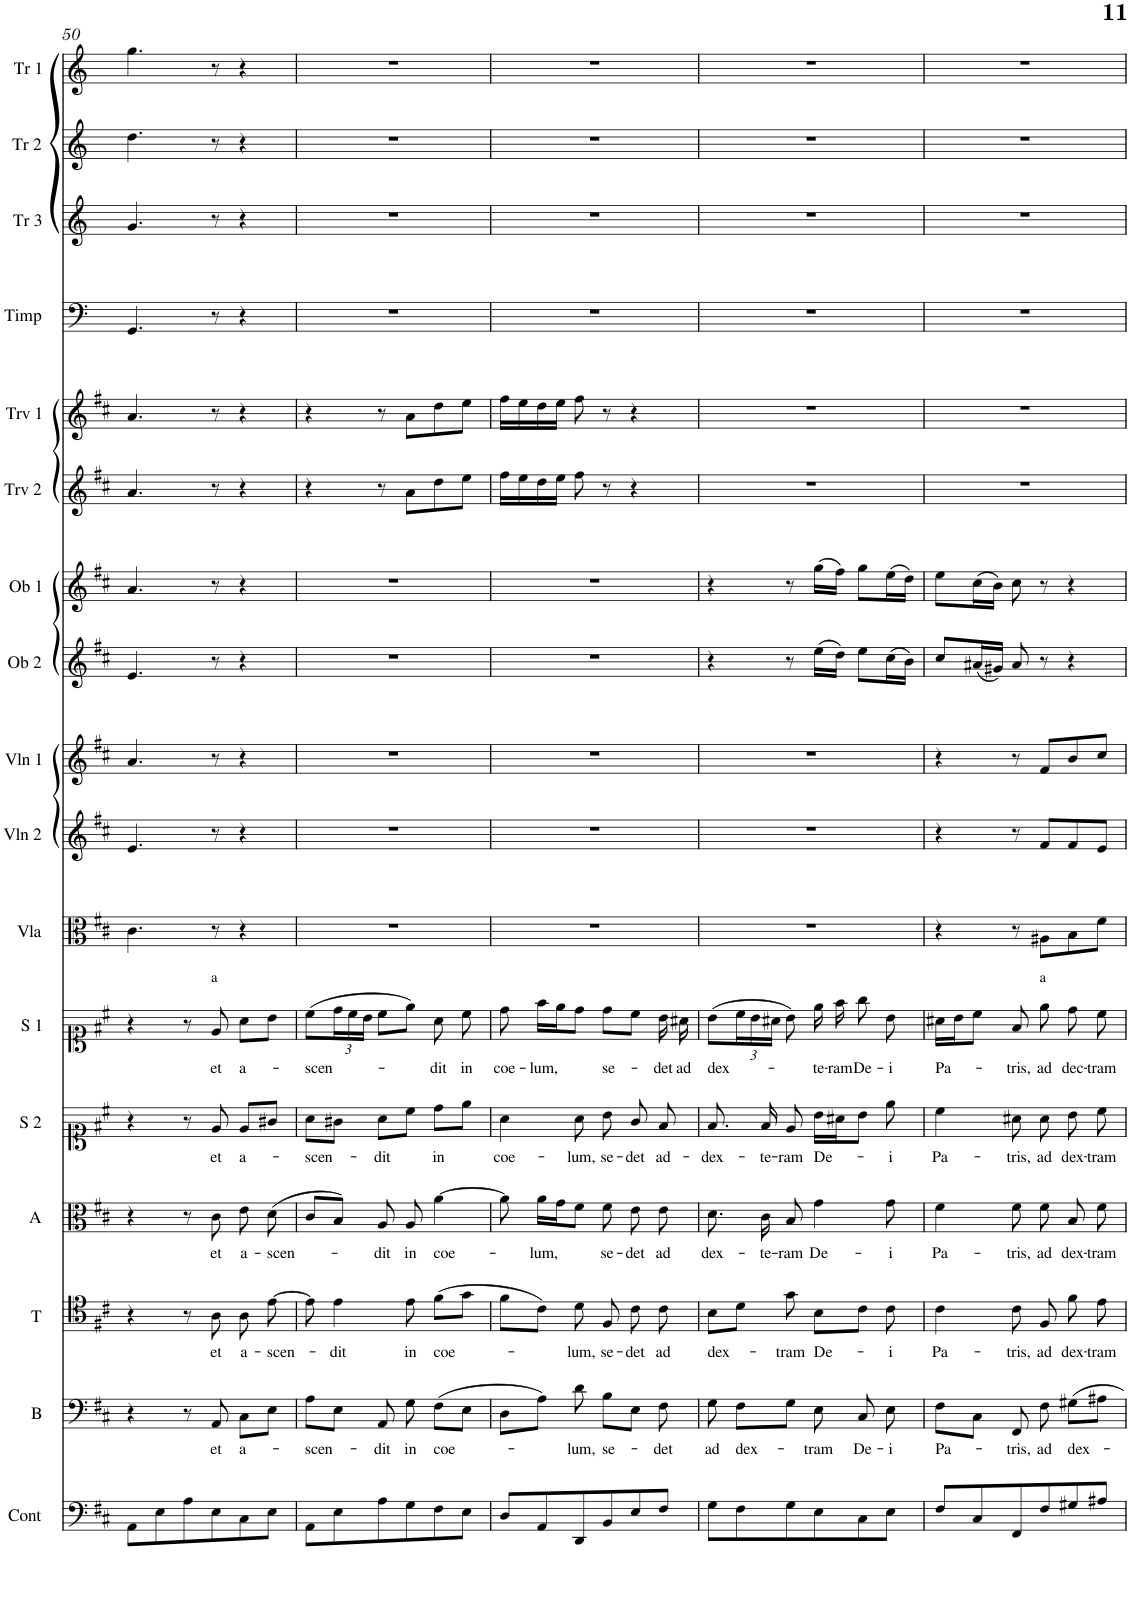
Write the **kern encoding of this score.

**kern	**kern	**text	**kern	**text	**kern	**text	**kern	**text	**kern	**text	**kern	**kern	**kern	**kern	**kern	**kern	**kern	**kern	**kern	**kern	**kern
*part17	*part16	*part16	*part15	*part15	*part14	*part14	*part13	*part13	*part12	*part12	*part11	*part10	*part9	*part8	*part7	*part6	*part5	*part4	*part3	*part2	*part1
*staff17	*staff16	*staff16	*staff15	*staff15	*staff14	*staff14	*staff13	*staff13	*staff12	*staff12	*staff11	*staff10	*staff9	*staff8	*staff7	*staff6	*staff5	*staff4	*staff3	*staff2	*staff1
*I"Continuo	*I"Bass	*	*I"Tenor	*	*I"Alto	*	*I"Soprano 2	*	*I"Soprano 1	*	*I"Viola	*I"Violin 2	*I"Violin 1	*I"Oboe 2	*I"Oboe 1	*I"Traverso 2	*I"Traverso 1	*I"Timpani	*I"Tromba 3	*I"Tromba 2	*I"Tromba 1
*I'Cont	*I'B	*	*I'T	*	*I'A	*	*I'S 2	*	*I'S 1	*	*I'Vla	*I'Vln 2	*I'Vln 1	*I'Ob 2	*I'Ob 1	*I'Trv 2	*I'Trv 1	*I'Timp	*I'Tr 3	*I'Tr 2	*I'Tr 1
!!LO:PB:g=z
*clefF4	*clefF4	*	*clefC4	*	*clefC3	*	*clefC1	*	*clefC1	*	*clefC3	*clefG2	*clefG2	*clefG2	*clefG2	*clefG2	*clefG2	*clefF4	*clefG2	*clefG2	*clefG2
*	*	*	*	*	*	*	*	*	*	*	*	*	*	*	*	*	*	*Trd-1c-2	*Trd-1c-2	*Trd-1c-2	*Trd-1c-2
*k[f#c#]	*k[f#c#]	*	*k[f#c#]	*	*k[f#c#]	*	*k[f#c#]	*	*k[f#c#]	*	*k[f#c#]	*k[f#c#]	*k[f#c#]	*k[f#c#]	*k[f#c#]	*k[f#c#]	*k[f#c#]	*k[]	*k[]	*k[]	*k[]
*M3/4	*M3/4	*	*M3/4	*	*M3/4	*	*M3/4	*	*M3/4	*	*M3/4	*M3/4	*M3/4	*M3/4	*M3/4	*M3/4	*M3/4	*M3/4	*M3/4	*M3/4	*M3/4
=50	=50	=50	=50	=50	=50	=50	=50	=50	=50	=50	=50	=50	=50	=50	=50	=50	=50	=50	=50	=50	=50
8AA\L	4r	.	4r	.	4r	.	4r	.	4r	.	4.c#\	4.e/	4.a/	4.e/	4.a/	4.a/	4.a/	4.GG/	4.g/	4.dd\	4.gg\
8E\	.	.	.	.	.	.	.	.	.	.	.	.	.	.	.	.	.	.	.	.	.
8A\	8r	.	8r	.	8r	.	8r	.	8r	.	.	.	.	.	.	.	.	.	.	.	.
!	!	!	!	!	!	!	!	!	!LO:TX:a:t=a	!	!	!	!	!	!	!	!	!	!	!	!
!	!	!LO:LY:b	!	!LO:LY:b	!	!LO:LY:b	!	!LO:LY:b	!	!LO:LY:b	!	!	!	!	!	!	!	!	!	!	!
8E\	8AA/	et	8A\	et	8c#\	et	8e/	et	8e/	et	8r	8r	8r	8r	8r	8r	8r	8r	8r	8r	8r
!	!	!LO:LY:b	!	!LO:LY:b	!	!LO:LY:b	!	!LO:LY:b	!	!LO:LY:b	!	!	!	!	!	!	!	!	!	!	!
8C#\	8C#\L	a-	8A\	a-	8e\	a-	8e/L	a-	8a\L	a-	4r	4r	4r	4r	4r	4r	4r	4r	4r	4r	4r
!	!	!	!	!LO:LY:b	!	!LO:LY:b	!	!	!	!	!	!	!	!	!	!	!	!	!	!	!
8E\J	8E\J	.	[8e\	-scen-	(8d\	-scen-	8g#X/J	.	8b\J	.	.	.	.	.	.	.	.	.	.	.	.
=51	=51	=51	=51	=51	=51	=51	=51	=51	=51	=51	=51	=51	=51	=51	=51	=51	=51	=51	=51	=51	=51
!	!	!LO:LY:b	!	!	!	!	!	!LO:LY:b	!	!LO:LY:b	!	!	!	!	!	!	!	!	!	!	!
8AA\L	8A\L	-scen-	8e\]	.	8c#/L	.	8a\L	-scen-	(8cc#\L	-scen-	2.r	2.r	2.r	2.r	2.r	4r	4r	2.r	2.r	2.r	2.r
!	!	!	!	!LO:LY:b	!	!	!	!	!	!	!	!	!	!	!	!	!	!	!	!	!
*	*	*	*	*	*	*	*	*	*Xbrackettup	*	*	*	*	*	*	*	*	*	*	*	*
8E\	8E\J	.	4e\	-dit	8B/J)	.	8g#X\J	.	24dd\L	.	.	.	.	.	.	.	.	.	.	.	.
.	.	.	.	.	.	.	.	.	24cc#\	.	.	.	.	.	.	.	.	.	.	.	.
.	.	.	.	.	.	.	.	.	24b\JJ	.	.	.	.	.	.	.	.	.	.	.	.
!	!	!LO:LY:b	!	!	!	!LO:LY:b	!	!LO:LY:b	!	!	!	!	!	!	!	!	!	!	!	!	!
8A\	8AA/	-dit	.	.	8A/	-dit	8a\L	-dit	8cc#\L	.	.	.	.	.	.	8r	8r	.	.	.	.
!	!	!LO:LY:b	!	!LO:LY:b	!	!LO:LY:b	!	!	!	!	!	!	!	!	!	!	!	!	!	!	!
8G\	8G\	in	8e\	in	8A/	in	8cc#\J	.	8ee\J)	.	.	.	.	.	.	8a\L	8a\L	.	.	.	.
!	!	!LO:LY:b	!	!LO:LY:b	!	!LO:LY:b	!	!LO:LY:b	!	!LO:LY:b	!	!	!	!	!	!	!	!	!	!	!
8F#\	(8F#\L	coe-	(8f#\L	coe-	[4a\	coe-	8dd\L	in	8a\	-dit	.	.	.	.	.	8dd\	8dd\	.	.	.	.
!	!	!	!	!	!	!	!	!	!	!LO:LY:b	!	!	!	!	!	!	!	!	!	!	!
8E\J	8E\J	.	8g\J	.	.	.	8ee\J	.	8cc#\	in	.	.	.	.	.	8ee\J	8ee\J	.	.	.	.
=52	=52	=52	=52	=52	=52	=52	=52	=52	=52	=52	=52	=52	=52	=52	=52	=52	=52	=52	=52	=52	=52
!	!	!	!	!	!	!	!	!LO:LY:b	!	!LO:LY:b	!	!	!	!	!	!	!	!	!	!	!
8D/L	8D\L	.	8f#\L	.	8a\]	.	4a\	coe-	8dd\	coe-	2.r	2.r	2.r	2.r	2.r	16ff#\LL	16ff#\LL	2.r	2.r	2.r	2.r
.	.	.	.	.	.	.	.	.	.	.	.	.	.	.	.	16ee\	16ee\	.	.	.	.
!	!	!	!	!	!	!LO:LY:b	!	!	!	!LO:LY:b	!	!	!	!	!	!	!	!	!	!	!
8AA/	8A\J)	.	8c#\J)	.	16a\LL	-lum,	.	.	16ff#\LL	-lum,	.	.	.	.	.	16dd\	16dd\	.	.	.	.
.	.	.	.	.	16g\J	.	.	.	16ee\J	.	.	.	.	.	.	16ee\JJ	16ee\JJ	.	.	.	.
!	!	!LO:LY:b	!	!LO:LY:b	!	!	!	!LO:LY:b	!	!	!	!	!	!	!	!	!	!	!	!	!
8DD/	8d\	-lum,	8d\	-lum,	8f#\J	.	8a\	-lum,	8dd\J	.	.	.	.	.	.	8ff#\	8ff#\	.	.	.	.
!	!	!LO:LY:b	!	!LO:LY:b	!	!LO:LY:b	!	!LO:LY:b	!	!LO:LY:b	!	!	!	!	!	!	!	!	!	!	!
8BB/	8B\L	se-	8F#/	se-	8f#\	se-	8b\	se-	8dd\L	se-	.	.	.	.	.	8r	8r	.	.	.	.
!	!	!	!	!LO:LY:b	!	!LO:LY:b	!	!LO:LY:b	!	!	!	!	!	!	!	!	!	!	!	!	!
8E/	8E\J	.	8c#\	-det	8e\	-det	8g/	-det	8cc#\J	.	.	.	.	.	.	4r	4r	.	.	.	.
!	!	!LO:LY:b	!	!LO:LY:b	!	!LO:LY:b	!	!LO:LY:b	!	!LO:LY:b	!	!	!	!	!	!	!	!	!	!	!
8F#/J	8F#\	-det	8c#\	ad	8e\	ad	8f#/	ad-	16b\	-det	.	.	.	.	.	.	.	.	.	.	.
!	!	!	!	!	!	!	!	!	!	!LO:LY:b	!	!	!	!	!	!	!	!	!	!	!
.	.	.	.	.	.	.	.	.	16a#X\	ad	.	.	.	.	.	.	.	.	.	.	.
=53	=53	=53	=53	=53	=53	=53	=53	=53	=53	=53	=53	=53	=53	=53	=53	=53	=53	=53	=53	=53	=53
!	!	!LO:LY:b	!	!LO:LY:b	!	!LO:LY:b	!	!LO:LY:b	!	!LO:LY:b	!	!	!	!	!	!	!	!	!	!	!
8G\L	8G\	ad	8B\L	dex-	8.d\	dex-	8.f#/	-dex-	(8b\L	dex-	2.r	2.r	2.r	4r	4r	2.r	2.r	2.r	2.r	2.r	2.r
!	!	!LO:LY:b	!	!	!	!	!	!	!	!	!	!	!	!	!	!	!	!	!	!	!
8F#\	8F#\L	dex-	8d\J	.	.	.	.	.	24cc#\L	.	.	.	.	.	.	.	.	.	.	.	.
.	.	.	.	.	.	.	.	.	24b\	.	.	.	.	.	.	.	.	.	.	.	.
!	!	!	!	!	!	!LO:LY:b	!	!LO:LY:b	!	!	!	!	!	!	!	!	!	!	!	!	!
.	.	.	.	.	16c#\	-te-	16f#/	-te-	.	.	.	.	.	.	.	.	.	.	.	.	.
.	.	.	.	.	.	.	.	.	24a#X\JJ	.	.	.	.	.	.	.	.	.	.	.	.
!	!	!	!	!LO:LY:b	!	!LO:LY:b	!	!LO:LY:b	!	!	!	!	!	!	!	!	!	!	!	!	!
8G\	8G\J	.	8g\	-tram	8B/	-ram	8e/	-ram	8b\)	.	.	.	.	8r	8r	.	.	.	.	.	.
!	!	!LO:LY:b	!	!LO:LY:b	!	!LO:LY:b	!	!LO:LY:b	!	!LO:LY:b	!	!	!	!	!	!	!	!	!	!	!
8E\	8E\	-tram	8B\L	De-	4g\	De-	16b\LL	De-	16ee\	-te-	.	.	.	(16ee\LL	(16gg\LL	.	.	.	.	.	.
!	!	!	!	!	!	!	!	!	!	!LO:LY:b	!	!	!	!	!	!	!	!	!	!	!
.	.	.	.	.	.	.	16a#X\J	.	16ff#\	-ram	.	.	.	16dd\JJ)	16ff#\JJ)	.	.	.	.	.	.
!	!	!LO:LY:b	!	!	!	!	!	!	!	!LO:LY:b	!	!	!	!	!	!	!	!	!	!	!
8C#\	8C#/	De-	8c#\J	.	.	.	8b\J	.	8gg\	De-	.	.	.	8ee\L	8gg\L	.	.	.	.	.	.
!	!	!LO:LY:b	!	!LO:LY:b	!	!LO:LY:b	!	!LO:LY:b	!	!LO:LY:b	!	!	!	!	!	!	!	!	!	!	!
8E\J	8E\	-i	8c#\	-i	8g\	-i	8ee\	-i	8b\	-i	.	.	.	(16cc#\L	(16ee\L	.	.	.	.	.	.
.	.	.	.	.	.	.	.	.	.	.	.	.	.	16b\JJ)	16dd\JJ)	.	.	.	.	.	.
=54	=54	=54	=54	=54	=54	=54	=54	=54	=54	=54	=54	=54	=54	=54	=54	=54	=54	=54	=54	=54	=54
!	!	!LO:LY:b	!	!LO:LY:b	!	!LO:LY:b	!	!LO:LY:b	!	!LO:LY:b	!	!	!	!	!	!	!	!	!	!	!
8F#/L	8F#\L	Pa-	4c#\	Pa-	4f#\	Pa-	4cc#\	Pa-	16a#X\LL	Pa-	4r	4r	4r	8cc#/L	8ee\L	2.r	2.r	2.r	2.r	2.r	2.r
.	.	.	.	.	.	.	.	.	16b\J	.	.	.	.	.	.	.	.	.	.	.	.
8C#/	8C#\J	.	.	.	.	.	.	.	8cc#\J	.	.	.	.	(16a#X/L	(16cc#\L	.	.	.	.	.	.
.	.	.	.	.	.	.	.	.	.	.	.	.	.	16g#X/JJ)	16b\JJ)	.	.	.	.	.	.
!	!	!LO:LY:b	!	!LO:LY:b	!	!LO:LY:b	!	!LO:LY:b	!	!LO:LY:b	!	!	!	!	!	!	!	!	!	!	!
8FF#/	8FF#/	-tris,	8c#\	-tris,	8f#\	-tris,	8a#X\	-tris,	8f#/	-tris,	8r	8r	8r	8a#/	8cc#\	.	.	.	.	.	.
!	!	!	!	!	!	!	!	!	!LO:TX:a:t=a	!	!	!	!	!	!	!	!	!	!	!	!
!	!	!LO:LY:b	!	!LO:LY:b	!	!LO:LY:b	!	!LO:LY:b	!	!LO:LY:b	!	!	!	!	!	!	!	!	!	!	!
8F#/	8F#\	ad	8F#/	ad	8f#\	ad	8a#\	ad	8ee\	ad	8A#X\L	8f#/L	8f#/L	8r	8r	.	.	.	.	.	.
!	!	!LO:LY:b	!	!LO:LY:b	!	!LO:LY:b	!	!LO:LY:b	!	!LO:LY:b	!	!	!	!	!	!	!	!	!	!	!
8G#X/	8G#X\L	dex-	8f#\	dex-	8B/	dex-	8b\	dex-	8dd\	dec-	8B\	8f#/	8b/	4r	4r	.	.	.	.	.	.
!	!	!	!	!LO:LY:b	!	!LO:LY:b	!	!LO:LY:b	!	!LO:LY:b	!	!	!	!	!	!	!	!	!	!	!
8A#X/J	8A#X\J	.	8e\	-tram	8f#\	-tram	8cc#\	-tram	8cc#\	-tram	8f#\J	8e/J	8cc#/J	.	.	.	.	.	.	.	.
=	=	=	=	=	=	=	=	=	=	=	=	=	=	=	=	=	=	=	=	=	=
*-	*-	*-	*-	*-	*-	*-	*-	*-	*-	*-	*-	*-	*-	*-	*-	*-	*-	*-	*-	*-	*-
